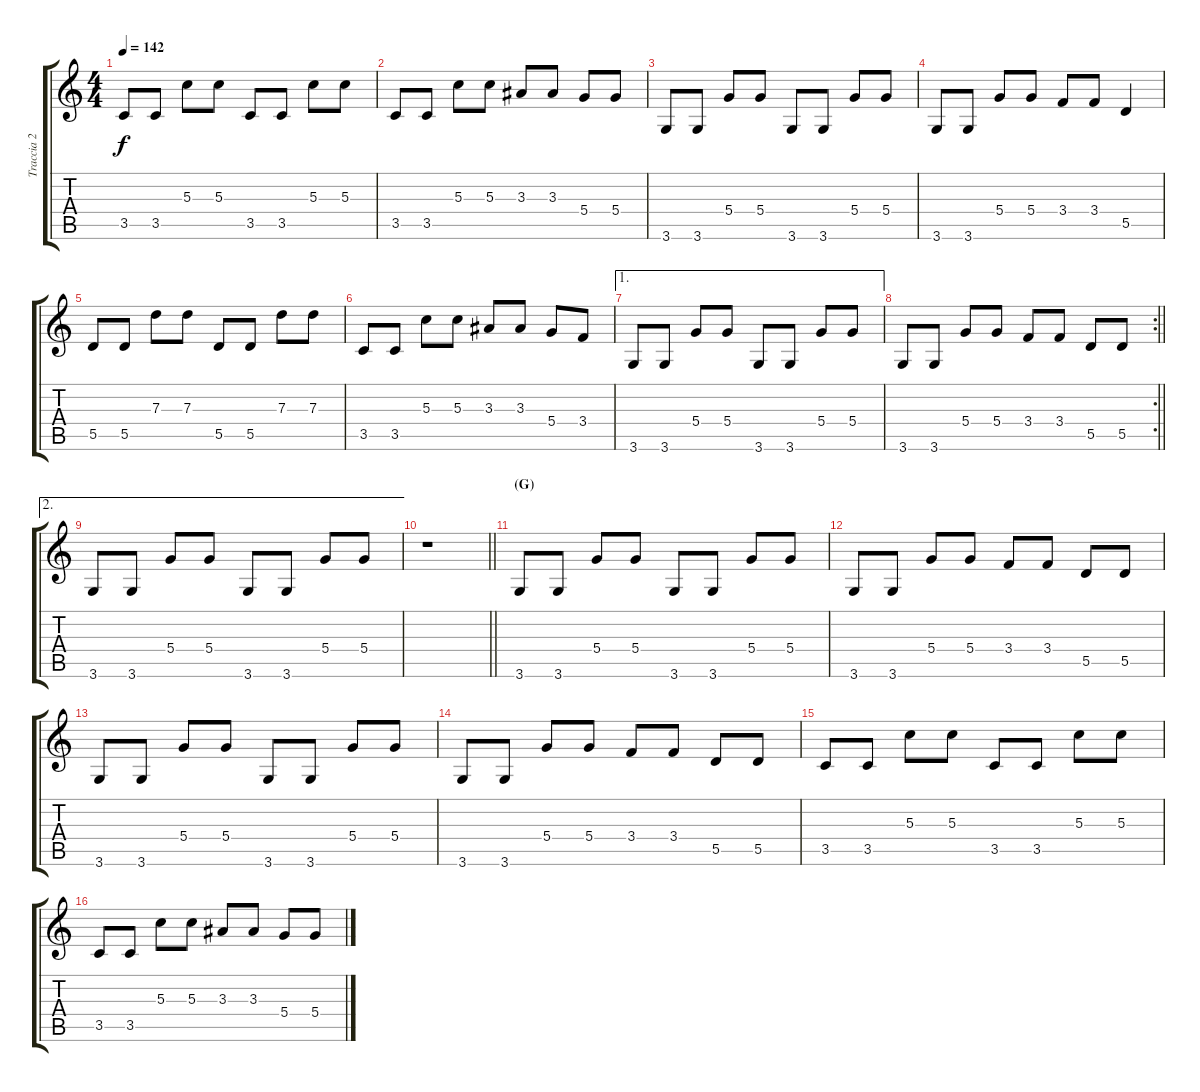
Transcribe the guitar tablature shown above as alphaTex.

\track ("Traccia 2" "Traccia 2") {instrument electricguitarclean}
\staff {score tabs}
\tuning (E4 B3 G3 D3 A2 E2) {hide}
\ts (4 4)
\tempo 142
\clef g2
\ks c
3.5.8{dy f} 3.5.8 5.3.8 5.3.8 3.5.8 3.5.8 5.3.8 5.3.8 |
3.5.8 3.5.8 5.3.8 5.3.8 3.3.8 3.3.8 5.4.8 5.4.8 |
3.6.8 3.6.8 5.4.8 5.4.8 3.6.8 3.6.8 5.4.8 5.4.8 |
3.6.8 3.6.8 5.4.8 5.4.8 3.4.8 3.4.8 5.5.4 |
5.5.8 5.5.8 7.3.8 7.3.8 5.5.8 5.5.8 7.3.8 7.3.8 |
3.5.8 3.5.8 5.3.8 5.3.8 3.3.8 3.3.8 5.4.8 3.4.8 |
\ae 1
3.6.8 3.6.8 5.4.8 5.4.8 3.6.8 3.6.8 5.4.8 5.4.8 |
\rc 2
\barLineRight lightlight
3.6.8 3.6.8 5.4.8 5.4.8 3.4.8 3.4.8 5.5.8 5.5.8 |
\ae 2
3.6.8 3.6.8 5.4.8 5.4.8 3.6.8 3.6.8 5.4.8 5.4.8 |
\barLineRight lightlight
r.1 |
\section ("" "(G)")
3.6.8 3.6.8 5.4.8 5.4.8 3.6.8 3.6.8 5.4.8 5.4.8 |
3.6.8 3.6.8 5.4.8 5.4.8 3.4.8 3.4.8 5.5.8 5.5.8 |
3.6.8 3.6.8 5.4.8 5.4.8 3.6.8 3.6.8 5.4.8 5.4.8 |
3.6.8 3.6.8 5.4.8 5.4.8 3.4.8 3.4.8 5.5.8 5.5.8 |
3.5.8 3.5.8 5.3.8 5.3.8 3.5.8 3.5.8 5.3.8 5.3.8 |
3.5.8 3.5.8 5.3.8 5.3.8 3.3.8 3.3.8 5.4.8 5.4.8
